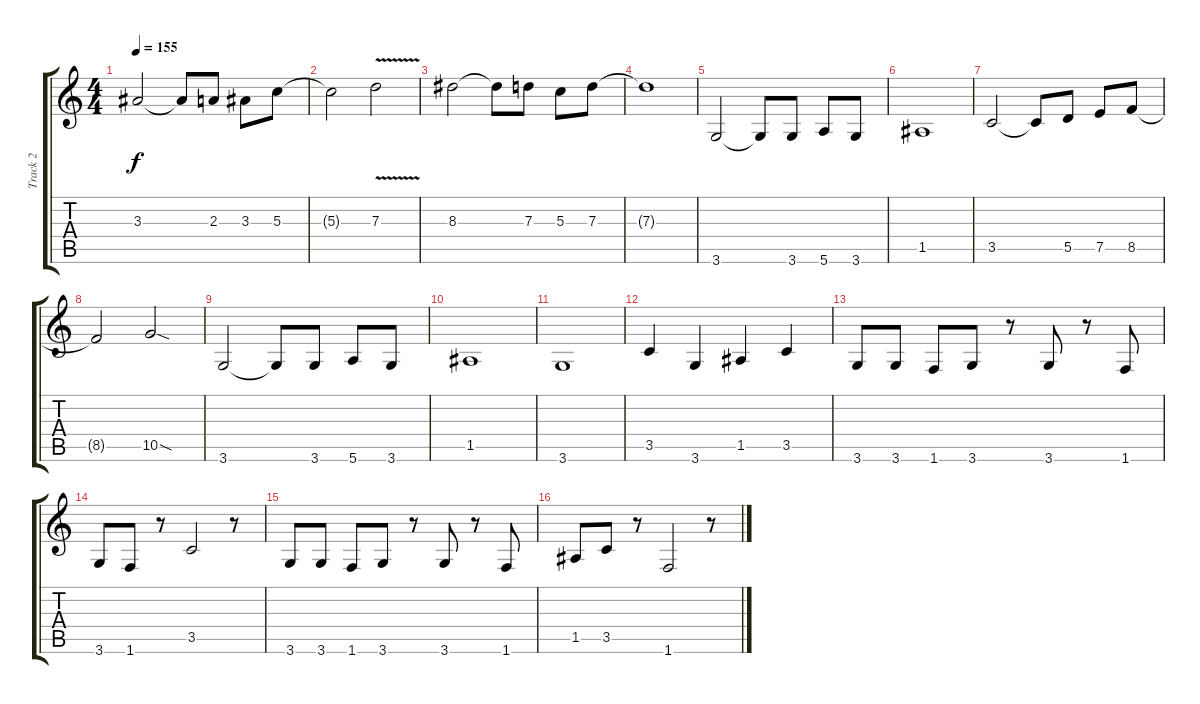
\track ("Track 2" "Track 2") {instrument distortionguitar}
\staff {score tabs}
\tuning (E4 B3 G3 D3 A2 E2) {hide}
\ts (4 4)
\tempo 155
\clef g2
\ks c
3.3.2{dy f} 3.3{t}.8 2.3.8 3.3.8 5.3.8 |
5.3{t}.2 7.3{v}.2 |
8.3.2 8.3{t}.8 7.3.8 5.3.8 7.3.8 |
7.3{t}.1 |
3.6.2 3.6{t}.8 3.6.8 5.6.8 3.6.8 |
1.5.1 |
3.5.2 3.5{t}.8 5.5.8 7.5.8 8.5.8 |
8.5{t}.2 10.5{sod}.2 |
3.6.2 3.6{t}.8 3.6.8 5.6.8 3.6.8 |
1.5.1 |
3.6.1 |
3.5.4 3.6.4 1.5.4 3.5.4 |
3.6.8 3.6.8 1.6.8 3.6.8 r.8 3.6.8 r.8 1.6.8 |
3.6.8 1.6.8 r.8 3.5.2 r.8 |
3.6.8 3.6.8 1.6.8 3.6.8 r.8 3.6.8 r.8 1.6.8 |
1.5.8 3.5.8 r.8 1.6.2 r.8
